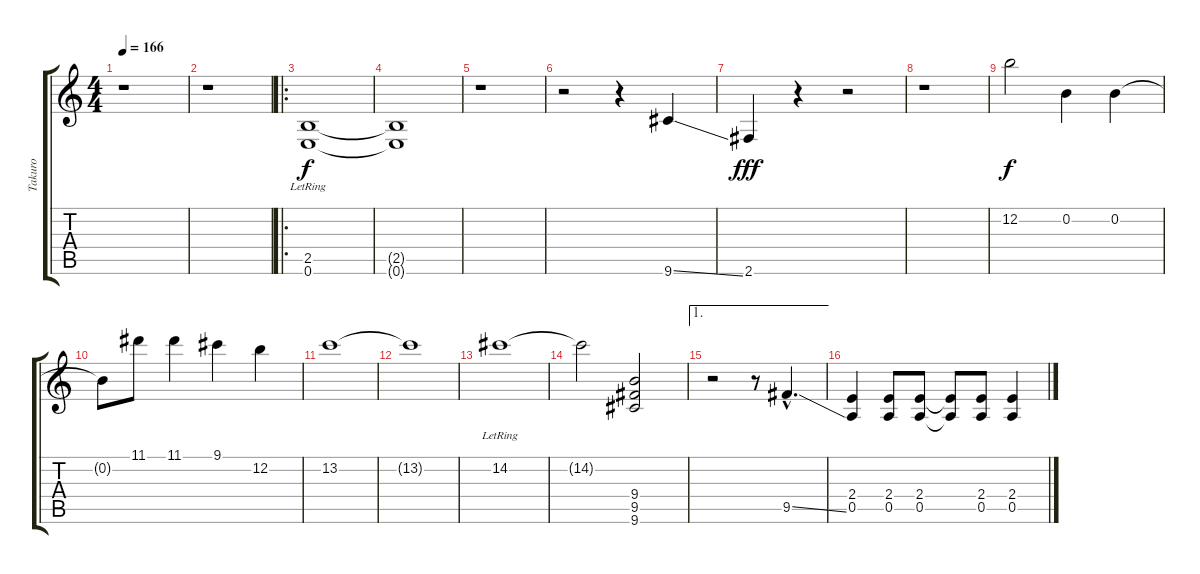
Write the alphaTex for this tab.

\track ("Takuro" "Takuro") {instrument distortionguitar}
\staff {score tabs}
\tuning (E4 B3 G3 D3 A2 E2) {hide}
\ts (4 4)
\tempo 166
\clef g2
\ks c
r.1{dy f} |
r.1 |
\ro
(2.5 0.6{lr}).1 |
(2.5{t} 0.6{t}).1 |
r.1 |
r.2 r.4 9.6{ss}.4 |
2.6.4{dy fff volume 16} r.4 r.2 |
r.1 |
12.2.2{dy f} 0.2.4 0.2.4 |
0.2{t}.8 11.1.8 11.1.4 9.1.4 12.2.4 |
13.2.1 |
13.2{t}.1 |
14.2{lr}.1 |
14.2{t}.2 (9.4 9.5 9.6).2 |
\ae 1
r.2 r.8 9.5{ss hac}.4{d} |
(2.4 0.5).4 (2.4 0.5).8 (2.4 0.5).8 (2.4{t} 0.5{t}).8 (2.4 0.5).8 (2.4 0.5).4
